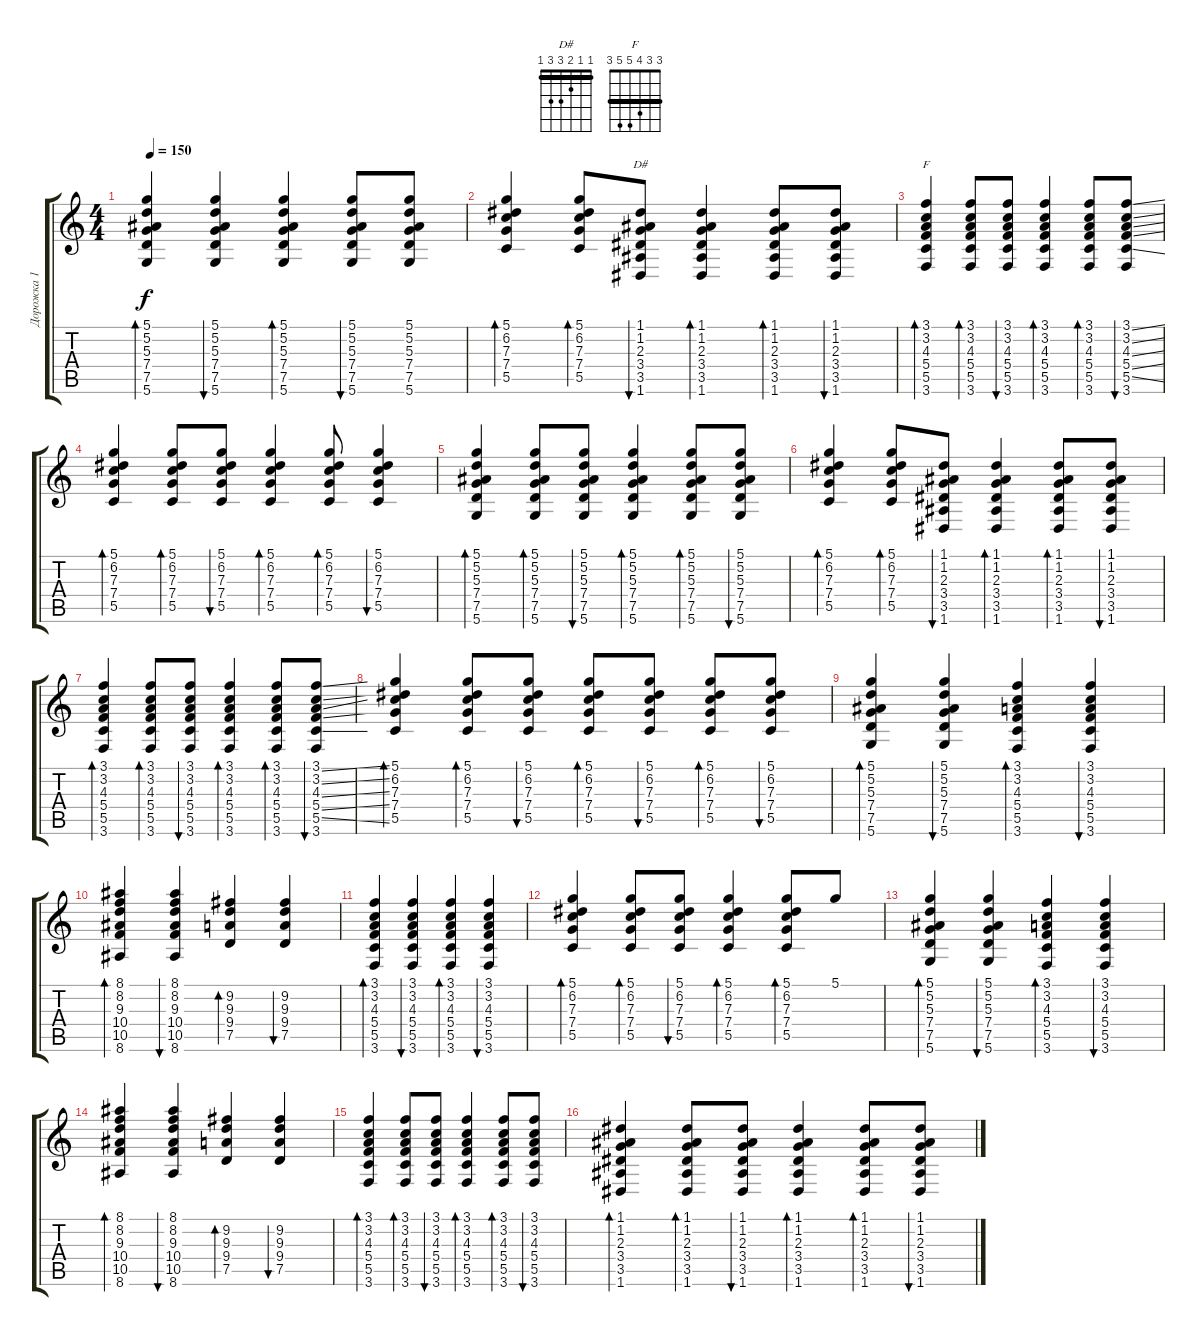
\track ("Дорожка 1" "Дорожка 1") {instrument acousticguitarsteel}
\staff {score tabs}
\tuning (D4 A3 F3 C3 G2 D2) {hide}
\chord ("D#" 1 1 2 3 3 1) {barre 1}
\chord ("F" 3 3 4 5 5 3) {barre 3}
\ts (4 4)
\tempo 150
\clef g2
\ks c
(5.1 5.2 5.3 7.4 7.5 5.6).4{bd 60 dy f} (5.1 5.2 5.3 7.4 7.5 5.6).4{bu 60} (5.1 5.2 5.3 7.4 7.5 5.6).4{bd 60} (5.1 5.2 5.3 7.4 7.5 5.6).8{bu 60} (5.1 5.2 5.3 7.4 7.5 5.6).8 |
(5.1 6.2 7.3 7.4 5.5).4{bd 60} (5.1 6.2 7.3 7.4 5.5).8{bd 60} (1.1 1.2 2.3 3.4 3.5 1.6).8{bu 60 ch "D#"} (1.1 1.2 2.3 3.4 3.5 1.6).4{bd 60} (1.1 1.2 2.3 3.4 3.5 1.6).8{bd 60} (1.1 1.2 2.3 3.4 3.5 1.6).8{bu 60} |
(3.1 3.2 4.3 5.4 5.5 3.6).4{bd 60 ch "F"} (3.1 3.2 4.3 5.4 5.5 3.6).8{bd 60} (3.1 3.2 4.3 5.4 5.5 3.6).8{bu 60} (3.1 3.2 4.3 5.4 5.5 3.6).4{bd 60} (3.1 3.2 4.3 5.4 5.5 3.6).8{bd 60} (3.1{ss} 3.2{ss} 4.3{ss} 5.4{ss} 5.5{ss} 3.6).8{bu 60} |
(5.1 6.2 7.3 7.4 5.5).4{bd 60} (5.1 6.2 7.3 7.4 5.5).8{bd 60} (5.1 6.2 7.3 7.4 5.5).8{bu 60} (5.1 6.2 7.3 7.4 5.5).4{bd 60} (5.1 6.2 7.3 7.4 5.5).8{bd 60} (5.1 6.2 7.3 7.4 5.5).4{bu 60} |
(5.1 5.2 5.3 7.4 7.5 5.6).4{bd 60} (5.1 5.2 5.3 7.4 7.5 5.6).8{bd 60} (5.1 5.2 5.3 7.4 7.5 5.6).8{bu 60} (5.1 5.2 5.3 7.4 7.5 5.6).4{bd 60} (5.1 5.2 5.3 7.4 7.5 5.6).8{bd 60} (5.1 5.2 5.3 7.4 7.5 5.6).8{bu 60} |
(5.1 6.2 7.3 7.4 5.5).4{bd 60} (5.1 6.2 7.3 7.4 5.5).8{bd 60} (1.1 1.2 2.3 3.4 3.5 1.6).8{bu 60} (1.1 1.2 2.3 3.4 3.5 1.6).4{bd 60} (1.1 1.2 2.3 3.4 3.5 1.6).8{bd 60} (1.1 1.2 2.3 3.4 3.5 1.6).8{bu 60} |
(3.1 3.2 4.3 5.4 5.5 3.6).4{bd 60} (3.1 3.2 4.3 5.4 5.5 3.6).8{bd 60} (3.1 3.2 4.3 5.4 5.5 3.6).8{bu 60} (3.1 3.2 4.3 5.4 5.5 3.6).4{bd 60} (3.1 3.2 4.3 5.4 5.5 3.6).8{bd 60} (3.1{ss} 3.2{ss} 4.3{ss} 5.4{ss} 5.5{ss} 3.6).8{bu 60} |
(5.1 6.2 7.3 7.4 5.5).4{bd 60} (5.1 6.2 7.3 7.4 5.5).8{bd 60} (5.1 6.2 7.3 7.4 5.5).8{bu 60} (5.1 6.2 7.3 7.4 5.5).8{bd 60} (5.1 6.2 7.3 7.4 5.5).8{bu 60} (5.1 6.2 7.3 7.4 5.5).8{bd 60} (5.1 6.2 7.3 7.4 5.5).8{bu 60} |
(5.1 5.2 5.3 7.4 7.5 5.6).4{bd 60} (5.1 5.2 5.3 7.4 7.5 5.6).4{bu 60} (3.1 3.2 4.3 5.4 5.5 3.6).4{bd 60} (3.1 3.2 4.3 5.4 5.5 3.6).4{bu 60} |
(8.1 8.2 9.3 10.4 10.5 8.6).4{bd 60} (8.1 8.2 9.3 10.4 10.5 8.6).4{bu 60} (9.2 9.3 9.4 7.5).4{bd 60} (9.2 9.3 9.4 7.5).4{bu 60} |
(3.1 3.2 4.3 5.4 5.5 3.6).4{bd 60} (3.1 3.2 4.3 5.4 5.5 3.6).4{bu 60} (3.1 3.2 4.3 5.4 5.5 3.6).4{bd 60} (3.1 3.2 4.3 5.4 5.5 3.6).4{bu 60} |
(5.1 6.2 7.3 7.4 5.5).4{bd 60} (5.1 6.2 7.3 7.4 5.5).8{bd 60} (5.1 6.2 7.3 7.4 5.5).8{bu 60} (5.1 6.2 7.3 7.4 5.5).4{bd 60} (5.1 6.2 7.3 7.4 5.5).8{bd 60} 5.1.8 |
(5.1 5.2 5.3 7.4 7.5 5.6).4{bd 60} (5.1 5.2 5.3 7.4 7.5 5.6).4{bu 60} (3.1 3.2 4.3 5.4 5.5 3.6).4{bd 60} (3.1 3.2 4.3 5.4 5.5 3.6).4{bu 60} |
(8.1 8.2 9.3 10.4 10.5 8.6).4{bd 60} (8.1 8.2 9.3 10.4 10.5 8.6).4{bu 60} (9.2 9.3 9.4 7.5).4{bd 60} (9.2 9.3 9.4 7.5).4{bu 60} |
(3.1 3.2 4.3 5.4 5.5 3.6).4{bd 60} (3.1 3.2 4.3 5.4 5.5 3.6).8{bd 60} (3.1 3.2 4.3 5.4 5.5 3.6).8{bu 60} (3.1 3.2 4.3 5.4 5.5 3.6).4{bd 60} (3.1 3.2 4.3 5.4 5.5 3.6).8{bd 60} (3.1 3.2 4.3 5.4 5.5 3.6).8{bu 60} |
(1.1 1.2 2.3 3.4 3.5 1.6).4{bd 60} (1.1 1.2 2.3 3.4 3.5 1.6).8{bd 60} (1.1 1.2 2.3 3.4 3.5 1.6).8{bu 60} (1.1 1.2 2.3 3.4 3.5 1.6).4{bd 60} (1.1 1.2 2.3 3.4 3.5 1.6).8{bd 60} (1.1 1.2 2.3 3.4 3.5 1.6).8{bu 60}
